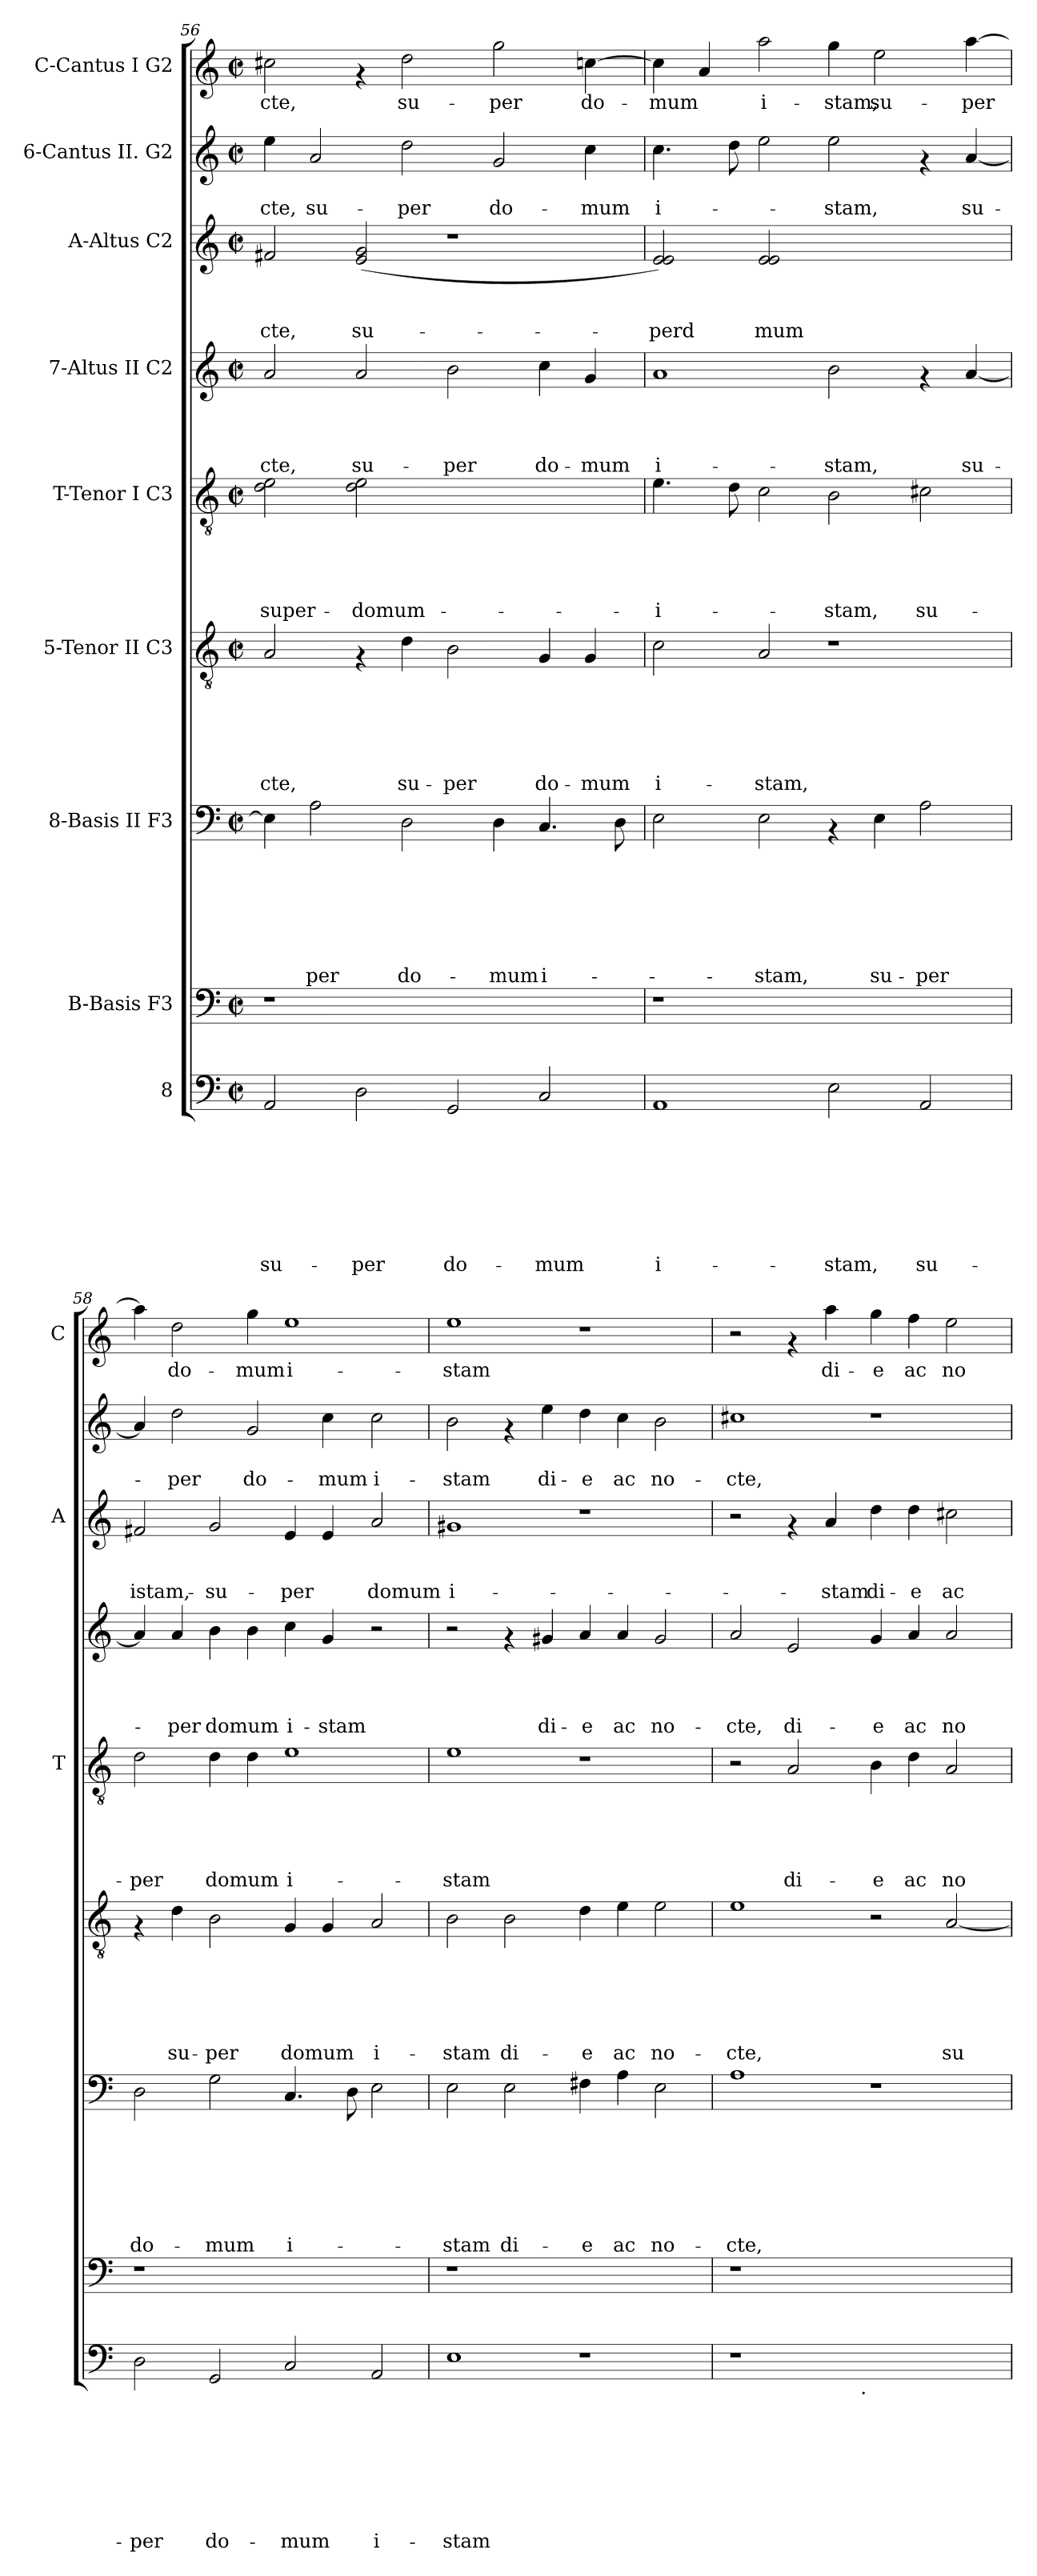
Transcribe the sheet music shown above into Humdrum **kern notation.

**kern	**text	**text	**text	**text	**text	**text	**text	**text	**kern	**kern	**text	**text	**text	**text	**text	**text	**text	**kern	**text	**text	**text	**text	**text	**text	**kern	**text	**text	**text	**text	**text	**kern	**text	**text	**text	**text	**kern	**text	**text	**text	**kern	**text	**text	**kern	**text
*part9	*part9	*part9	*part9	*part9	*part9	*part9	*part9	*part9	*part8	*part7	*part7	*part7	*part7	*part7	*part7	*part7	*part7	*part6	*part6	*part6	*part6	*part6	*part6	*part6	*part5	*part5	*part5	*part5	*part5	*part5	*part4	*part4	*part4	*part4	*part4	*part3	*part3	*part3	*part3	*part2	*part2	*part2	*part1	*part1
*staff9	*staff9	*staff9	*staff9	*staff9	*staff9	*staff9	*staff9	*staff9	*staff8	*staff7	*staff7	*staff7	*staff7	*staff7	*staff7	*staff7	*staff7	*staff6	*staff6	*staff6	*staff6	*staff6	*staff6	*staff6	*staff5	*staff5	*staff5	*staff5	*staff5	*staff5	*staff4	*staff4	*staff4	*staff4	*staff4	*staff3	*staff3	*staff3	*staff3	*staff2	*staff2	*staff2	*staff1	*staff1
*I"8	*	*	*	*	*	*	*	*	*I"B-Basis F3	*I"8-Basis II F3	*	*	*	*	*	*	*	*I"5-Tenor II C3	*	*	*	*	*	*	*I"T-Tenor I C3	*	*	*	*	*	*I"7-Altus II C2	*	*	*	*	*I"A-Altus C2	*	*	*	*I"6-Cantus II. G2	*	*	*I"C-Cantus I G2	*
*	*	*	*	*	*	*	*	*	*	*	*	*	*	*	*	*	*	*	*	*	*	*	*	*	*I'T	*	*	*	*	*	*	*	*	*	*	*I'A	*	*	*	*	*	*	*I'C	*
!!LO:PB:g=z
*clefF4	*	*	*	*	*	*	*	*	*clefF4	*clefF4	*	*	*	*	*	*	*	*clefGv2	*	*	*	*	*	*	*clefGv2	*	*	*	*	*	*clefG2	*	*	*	*	*clefG2	*	*	*	*clefG2	*	*	*clefG2	*
*k[]	*	*	*	*	*	*	*	*	*k[]	*k[]	*	*	*	*	*	*	*	*k[]	*	*	*	*	*	*	*k[]	*	*	*	*	*	*k[]	*	*	*	*	*k[]	*	*	*	*k[]	*	*	*k[]	*
*C:	*	*	*	*	*	*	*	*	*C:	*C:	*	*	*	*	*	*	*	*C:	*	*	*	*	*	*	*C:	*	*	*	*	*	*C:	*	*	*	*	*C:	*	*	*	*C:	*	*	*C:	*
*M2/2	*	*	*	*	*	*	*	*	*M2/2	*M2/2	*	*	*	*	*	*	*	*M2/2	*	*	*	*	*	*	*M2/2	*	*	*	*	*	*M2/2	*	*	*	*	*M2/2	*	*	*	*M2/2	*	*	*M2/2	*
*met(c|)	*	*	*	*	*	*	*	*	*met(c|)	*met(c|)	*	*	*	*	*	*	*	*met(c|)	*	*	*	*	*	*	*met(c|)	*	*	*	*	*	*met(c|)	*	*	*	*	*met(c|)	*	*	*	*met(c|)	*	*	*met(c|)	*
=56	=56	=56	=56	=56	=56	=56	=56	=56	=56	=56	=56	=56	=56	=56	=56	=56	=56	=56	=56	=56	=56	=56	=56	=56	=56	=56	=56	=56	=56	=56	=56	=56	=56	=56	=56	=56	=56	=56	=56	=56	=56	=56	=56	=56
!	!	!	!	!	!	!	!	!LO:LY:b	!	!	!	!	!	!	!	!	!	!	!	!	!	!	!	!LO:LY:b	!	!	!	!	!	!LO:LY:b	!	!	!	!	!LO:LY:b	!	!	!	!LO:LY:b	!	!	!LO:LY:b	!	!LO:LY:b
2AA/	.	.	.	.	.	.	.	su-	1r	4E\]	.	.	.	.	.	.	.	2A/	.	.	.	.	.	-cte,	2d\ 2e\	.	.	.	.	super-	2a/	.	.	.	-cte,	2f#X/	.	.	-cte,	4ee\	.	-cte,	2cc#X\	-cte,
!	!	!	!	!	!	!	!	!	!	!	!	!	!	!	!	!	!LO:LY:b	!	!	!	!	!	!	!	!	!	!	!	!	!	!	!	!	!	!	!	!	!	!	!	!	!LO:LY:b	!	!
.	.	.	.	.	.	.	.	.	.	2A\	.	.	.	.	.	.	-per	.	.	.	.	.	.	.	.	.	.	.	.	.	.	.	.	.	.	.	.	.	.	2a/	.	su-	.	.
!	!	!	!	!	!	!	!	!LO:LY:b	!	!	!	!	!	!	!	!	!	!	!	!	!	!	!	!	!	!	!	!	!	!LO:LY:b	!	!	!	!	!LO:LY:b	!	!	!	!LO:LY:b	!	!	!	!	!
2D\	.	.	.	.	.	.	.	-per	.	.	.	.	.	.	.	.	.	4rF	.	.	.	.	.	.	2d\ 2e\	.	.	.	.	-domum-	2a/	.	.	.	su-	(<2e/ 2g/	.	.	su-	.	.	.	4rf	.
!	!	!	!	!	!	!	!	!	!	!	!	!	!	!	!	!	!LO:LY:b	!	!	!	!	!	!	!LO:LY:b	!	!	!	!	!	!	!	!	!	!	!	!	!	!	!	!	!	!LO:LY:b	!	!LO:LY:b
.	.	.	.	.	.	.	.	.	.	2D\	.	.	.	.	.	.	do-	4d\	.	.	.	.	.	su-	.	.	.	.	.	.	.	.	.	.	.	.	.	.	.	2dd\	.	-per	2dd\	su-
!	!	!	!	!	!	!	!	!LO:LY:b	!	!	!	!	!	!	!	!	!	!	!	!	!	!	!	!LO:LY:b	!	!	!	!	!	!	!	!	!	!	!LO:LY:b	!	!	!	!	!	!	!	!	!
2GG/	.	.	.	.	.	.	.	do-	1ryy	.	.	.	.	.	.	.	.	2B\	.	.	.	.	.	-per	1ryy	.	.	.	.	.	2b\	.	.	.	-per	1r	.	.	.	.	.	.	.	.
!	!	!	!	!	!	!	!	!	!	!	!	!	!	!	!	!	!LO:LY:b	!	!	!	!	!	!	!	!	!	!	!	!	!	!	!	!	!	!	!	!	!	!	!	!	!LO:LY:b	!	!LO:LY:b
.	.	.	.	.	.	.	.	.	.	4D\	.	.	.	.	.	.	-mum	.	.	.	.	.	.	.	.	.	.	.	.	.	.	.	.	.	.	.	.	.	.	2g/	.	do-	2gg\	-per
!	!	!	!	!	!	!	!	!LO:LY:b	!	!	!	!	!	!	!	!	!LO:LY:b	!	!	!	!	!	!	!LO:LY:b	!	!	!	!	!	!	!	!	!	!	!LO:LY:b	!	!	!	!	!	!	!	!	!
2C/	.	.	.	.	.	.	.	-mum	.	4.C/	.	.	.	.	.	.	i-	4G/	.	.	.	.	.	do-	.	.	.	.	.	.	4cc\	.	.	.	do-	.	.	.	.	.	.	.	.	.
!	!	!	!	!	!	!	!	!	!	!	!	!	!	!	!	!	!	!	!	!	!	!	!	!LO:LY:b	!	!	!	!	!	!	!	!	!	!	!LO:LY:b	!	!	!	!	!	!	!LO:LY:b	!	!LO:LY:b
.	.	.	.	.	.	.	.	.	.	.	.	.	.	.	.	.	.	4G/	.	.	.	.	.	-mum	.	.	.	.	.	.	4g/	.	.	.	-mum	.	.	.	.	4cc\	.	-mum	[>4ccn\	do-
.	.	.	.	.	.	.	.	.	.	8D\	.	.	.	.	.	.	.	.	.	.	.	.	.	.	.	.	.	.	.	.	.	.	.	.	.	.	.	.	.	.	.	.	.	.
=57	=57	=57	=57	=57	=57	=57	=57	=57	=57	=57	=57	=57	=57	=57	=57	=57	=57	=57	=57	=57	=57	=57	=57	=57	=57	=57	=57	=57	=57	=57	=57	=57	=57	=57	=57	=57	=57	=57	=57	=57	=57	=57	=57	=57
!	!	!	!	!	!	!	!	!LO:LY:b	!	!	!	!	!	!	!	!	!	!	!	!	!	!	!	!LO:LY:b	!	!	!	!	!	!LO:LY:b	!	!	!	!	!LO:LY:b	!	!	!	!LO:LY:b	!	!	!LO:LY:b	!	!LO:LY:b
1AA	.	.	.	.	.	.	.	i-	1r	2E\	.	.	.	.	.	.	.	2c\	.	.	.	.	.	i-	4.e\	.	.	.	.	-i-	1a	.	.	.	i-	2e/ 2e/)	.	.	-perd	4.cc\	.	i-	4cc\]	-mum
.	.	.	.	.	.	.	.	.	.	.	.	.	.	.	.	.	.	.	.	.	.	.	.	.	.	.	.	.	.	.	.	.	.	.	.	.	.	.	.	.	.	.	4a/	.
.	.	.	.	.	.	.	.	.	.	.	.	.	.	.	.	.	.	.	.	.	.	.	.	.	8d\	.	.	.	.	.	.	.	.	.	.	.	.	.	.	8dd\	.	.	.	.
!	!	!	!	!	!	!	!	!	!	!	!	!	!	!	!	!	!LO:LY:b	!	!	!	!	!	!	!LO:LY:b	!	!	!	!	!	!	!	!	!	!	!	!	!	!	!LO:LY:b	!	!	!	!	!LO:LY:b
.	.	.	.	.	.	.	.	.	.	2E\	.	.	.	.	.	.	-stam,	2A/	.	.	.	.	.	-stam,	2c\	.	.	.	.	.	.	.	.	.	.	2e/ 2e/	.	.	mum	2ee\	.	.	2aa\	i-
!	!	!	!	!	!	!	!	!LO:LY:b	!	!	!	!	!	!	!	!	!	!	!	!	!	!	!	!	!	!	!	!	!	!LO:LY:b	!	!	!	!	!LO:LY:b	!	!	!	!	!	!	!LO:LY:b	!	!LO:LY:b
2E\	.	.	.	.	.	.	.	-stam,	1ryy	4rAA	.	.	.	.	.	.	.	1r	.	.	.	.	.	.	2B\	.	.	.	.	-stam,	2b\	.	.	.	-stam,	1ryy	.	.	.	2ee\	.	-stam,	4gg\	-stam,
!	!	!	!	!	!	!	!	!	!	!	!	!	!	!	!	!	!LO:LY:b	!	!	!	!	!	!	!	!	!	!	!	!	!	!	!	!	!	!	!	!	!	!	!	!	!	!	!LO:LY:b
.	.	.	.	.	.	.	.	.	.	4E\	.	.	.	.	.	.	su-	.	.	.	.	.	.	.	.	.	.	.	.	.	.	.	.	.	.	.	.	.	.	.	.	.	2ee\	su-
!	!	!	!	!	!	!	!	!LO:LY:b	!	!	!	!	!	!	!	!	!LO:LY:b	!	!	!	!	!	!	!	!	!	!	!	!	!LO:LY:b	!	!	!	!	!	!	!	!	!	!	!	!	!	!
2AA/	.	.	.	.	.	.	.	su-	.	2A\	.	.	.	.	.	.	-per	.	.	.	.	.	.	.	2c#X\	.	.	.	.	su-	4rf	.	.	.	.	.	.	.	.	4rf	.	.	.	.
!	!	!	!	!	!	!	!	!	!	!	!	!	!	!	!	!	!	!	!	!	!	!	!	!	!	!	!	!	!	!	!	!	!	!	!LO:LY:b	!	!	!	!	!	!	!LO:LY:b	!	!LO:LY:b
.	.	.	.	.	.	.	.	.	.	.	.	.	.	.	.	.	.	.	.	.	.	.	.	.	.	.	.	.	.	.	[<4a/	.	.	.	su-	.	.	.	.	[<4a/	.	su-	[>4aa\	-per
=58	=58	=58	=58	=58	=58	=58	=58	=58	=58	=58	=58	=58	=58	=58	=58	=58	=58	=58	=58	=58	=58	=58	=58	=58	=58	=58	=58	=58	=58	=58	=58	=58	=58	=58	=58	=58	=58	=58	=58	=58	=58	=58	=58	=58
!	!	!	!	!	!	!	!	!LO:LY:b	!	!	!	!	!	!	!	!	!LO:LY:b	!	!	!	!	!	!	!	!	!	!	!	!	!LO:LY:b	!	!	!	!	!	!	!	!	!LO:LY:b	!	!	!	!	!
2D\	.	.	.	.	.	.	.	-per	1r	2D\	.	.	.	.	.	.	do-	4rF	.	.	.	.	.	.	2d\	.	.	.	.	-per	4a/]	.	.	.	.	2f#X/	.	.	istam,-	4a/]	.	.	4aa\]	.
!	!	!	!	!	!	!	!	!	!	!	!	!	!	!	!	!	!	!	!	!	!	!	!	!LO:LY:b	!	!	!	!	!	!	!	!	!	!	!LO:LY:b	!	!	!	!	!	!	!LO:LY:b	!	!LO:LY:b
.	.	.	.	.	.	.	.	.	.	.	.	.	.	.	.	.	.	4d\	.	.	.	.	.	su-	.	.	.	.	.	.	4a/	.	.	.	-per	.	.	.	.	2dd\	.	-per	2dd\	do-
!	!	!	!	!	!	!	!	!LO:LY:b	!	!	!	!	!	!	!	!	!LO:LY:b	!	!	!	!	!	!	!LO:LY:b	!	!	!	!	!	!LO:LY:b	!	!	!	!	!LO:LY:b	!	!	!	!LO:LY:b	!	!	!	!	!
2GG/	.	.	.	.	.	.	.	do-	.	2G\	.	.	.	.	.	.	-mum	2B\	.	.	.	.	.	-per	4d\	.	.	.	.	domum	4b\	.	.	.	domum	2g/	.	.	-su-	.	.	.	.	.
!	!	!	!	!	!	!	!	!	!	!	!	!	!	!	!	!	!	!	!	!	!	!	!	!	!	!	!	!	!	!	!	!	!	!	!	!	!	!	!	!	!	!LO:LY:b	!	!LO:LY:b
.	.	.	.	.	.	.	.	.	.	.	.	.	.	.	.	.	.	.	.	.	.	.	.	.	4d\	.	.	.	.	.	4b\	.	.	.	.	.	.	.	.	2g/	.	do-	4gg\	-mum
!	!	!	!	!	!	!	!	!LO:LY:b	!	!	!	!	!	!	!	!	!LO:LY:b	!	!	!	!	!	!	!LO:LY:b	!	!	!	!	!	!LO:LY:b	!	!	!	!	!LO:LY:b	!	!	!	!LO:LY:b	!	!	!	!	!LO:LY:b
2C/	.	.	.	.	.	.	.	-mum	1ryy	4.C/	.	.	.	.	.	.	i-	4G/	.	.	.	.	.	domum	1e	.	.	.	.	i-	4cc\	.	.	.	i-	4e/	.	.	-per	.	.	.	1ee	i-
!	!	!	!	!	!	!	!	!	!	!	!	!	!	!	!	!	!	!	!	!	!	!	!	!	!	!	!	!	!	!	!	!	!	!	!LO:LY:b	!	!	!	!	!	!	!LO:LY:b	!	!
.	.	.	.	.	.	.	.	.	.	.	.	.	.	.	.	.	.	4G/	.	.	.	.	.	.	.	.	.	.	.	.	4g/	.	.	.	-stam	4e/	.	.	.	4cc\	.	-mum	.	.
.	.	.	.	.	.	.	.	.	.	8D\	.	.	.	.	.	.	.	.	.	.	.	.	.	.	.	.	.	.	.	.	.	.	.	.	.	.	.	.	.	.	.	.	.	.
!	!	!	!	!	!	!	!	!LO:LY:b	!	!	!	!	!	!	!	!	!	!	!	!	!	!	!	!LO:LY:b	!	!	!	!	!	!	!	!	!	!	!	!	!	!	!LO:LY:b	!	!	!LO:LY:b	!	!
2AA/	.	.	.	.	.	.	.	i-	.	2E\	.	.	.	.	.	.	.	2A/	.	.	.	.	.	i-	.	.	.	.	.	.	2r	.	.	.	.	2a/	.	.	domum	2cc\	.	i-	.	.
=59	=59	=59	=59	=59	=59	=59	=59	=59	=59	=59	=59	=59	=59	=59	=59	=59	=59	=59	=59	=59	=59	=59	=59	=59	=59	=59	=59	=59	=59	=59	=59	=59	=59	=59	=59	=59	=59	=59	=59	=59	=59	=59	=59	=59
!	!	!	!	!	!	!	!	!LO:LY:b	!	!	!	!	!	!	!	!	!LO:LY:b	!	!	!	!	!	!	!LO:LY:b	!	!	!	!	!	!LO:LY:b	!	!	!	!	!	!	!	!	!LO:LY:b	!	!	!LO:LY:b	!	!LO:LY:b
1E	.	.	.	.	.	.	.	-stam	1r	2E\	.	.	.	.	.	.	-stam	2B\	.	.	.	.	.	-stam	1e	.	.	.	.	-stam	2r	.	.	.	.	1g#X	.	.	i-	2b\	.	-stam	1ee	-stam
!	!	!	!	!	!	!	!	!	!	!	!	!	!	!	!	!	!LO:LY:b	!	!	!	!	!	!	!LO:LY:b	!	!	!	!	!	!	!	!	!	!	!	!	!	!	!	!	!	!	!	!
.	.	.	.	.	.	.	.	.	.	2E\	.	.	.	.	.	.	di-	2B\	.	.	.	.	.	di-	.	.	.	.	.	.	4rf	.	.	.	.	.	.	.	.	4rf	.	.	.	.
!	!	!	!	!	!	!	!	!	!	!	!	!	!	!	!	!	!	!	!	!	!	!	!	!	!	!	!	!	!	!	!	!	!	!	!LO:LY:b	!	!	!	!	!	!	!LO:LY:b	!	!
.	.	.	.	.	.	.	.	.	.	.	.	.	.	.	.	.	.	.	.	.	.	.	.	.	.	.	.	.	.	.	4g#X/	.	.	.	di-	.	.	.	.	4ee\	.	di-	.	.
!	!	!	!	!	!	!	!	!	!	!	!	!	!	!	!	!	!LO:LY:b	!	!	!	!	!	!	!LO:LY:b	!	!	!	!	!	!	!	!	!	!	!LO:LY:b	!	!	!	!	!	!	!LO:LY:b	!	!
1r	.	.	.	.	.	.	.	.	1ryy	4F#X\	.	.	.	.	.	.	-e	4d\	.	.	.	.	.	-e	1r	.	.	.	.	.	4a/	.	.	.	-e	1r	.	.	.	4dd\	.	-e	1r	.
!	!	!	!	!	!	!	!	!	!	!	!	!	!	!	!	!	!LO:LY:b	!	!	!	!	!	!	!LO:LY:b	!	!	!	!	!	!	!	!	!	!	!LO:LY:b	!	!	!	!	!	!	!LO:LY:b	!	!
.	.	.	.	.	.	.	.	.	.	4A\	.	.	.	.	.	.	ac	4e\	.	.	.	.	.	ac	.	.	.	.	.	.	4a/	.	.	.	ac	.	.	.	.	4cc\	.	ac	.	.
!	!	!	!	!	!	!	!	!	!	!	!	!	!	!	!	!	!LO:LY:b	!	!	!	!	!	!	!LO:LY:b	!	!	!	!	!	!	!	!	!	!	!LO:LY:b	!	!	!	!	!	!	!LO:LY:b	!	!
.	.	.	.	.	.	.	.	.	.	2E\	.	.	.	.	.	.	no-	2e\	.	.	.	.	.	no-	.	.	.	.	.	.	2g#/	.	.	.	no-	.	.	.	.	2b\	.	no-	.	.
=60	=60	=60	=60	=60	=60	=60	=60	=60	=60	=60	=60	=60	=60	=60	=60	=60	=60	=60	=60	=60	=60	=60	=60	=60	=60	=60	=60	=60	=60	=60	=60	=60	=60	=60	=60	=60	=60	=60	=60	=60	=60	=60	=60	=60
!	!	!	!	!	!	!	!	!	!	!	!	!	!	!	!	!	!LO:LY:b	!	!	!	!	!	!	!LO:LY:b	!	!	!	!	!	!	!	!	!	!	!LO:LY:b	!	!	!	!	!	!	!LO:LY:b	!	!
*^	*	*	*	*	*	*	*	*	*	*	*	*	*	*	*	*	*	*	*	*	*	*	*	*	*	*	*	*	*	*	*	*	*	*	*	*	*	*	*	*	*	*	*	*
1r	2ryy	.	.	.	.	.	.	.	.	1r	1A	.	.	.	.	.	.	-cte,	1e	.	.	.	.	.	-cte,	2r	.	.	.	.	.	2a/	.	.	.	-cte,	2r	.	.	.	1cc#X	.	-cte,	2r	.
!	!	!	!	!	!	!	!	!	!	!	!	!	!	!	!	!	!	!	!	!	!	!	!	!	!	!	!	!	!	!	!LO:LY:b	!	!	!	!	!LO:LY:b	!	!	!	!	!	!	!	!	!
.	4...ryy	.	.	.	.	.	.	.	.	.	.	.	.	.	.	.	.	.	.	.	.	.	.	.	.	2A/	.	.	.	.	di-	2e/	.	.	.	di-	4rf	.	.	.	.	.	.	4rf	.
!	!	!	!	!	!	!	!	!	!	!	!	!	!	!	!	!	!	!	!	!	!	!	!	!	!	!	!	!	!	!	!	!	!	!	!	!	!	!	!	!LO:LY:b	!	!	!	!	!LO:LY:b
.	.	.	.	.	.	.	.	.	.	.	.	.	.	.	.	.	.	.	.	.	.	.	.	.	.	.	.	.	.	.	.	.	.	.	.	.	4a/	.	.	-stam	.	.	.	4aa\	di-
!	!LO:TX:b:t=.	!	!	!	!	!	!	!	!	!	!	!	!	!	!	!	!	!	!	!	!	!	!	!	!	!	!	!	!	!	!	!	!	!	!	!	!	!	!	!	!	!	!	!	!
.	1ryy	.	.	.	.	.	.	.	.	.	.	.	.	.	.	.	.	.	.	.	.	.	.	.	.	.	.	.	.	.	.	.	.	.	.	.	.	.	.	.	.	.	.	.	.
!	!	!	!	!	!	!	!	!	!	!	!	!	!	!	!	!	!	!	!	!	!	!	!	!	!	!	!	!	!	!	!LO:LY:b	!	!	!	!	!LO:LY:b	!	!	!	!LO:LY:b	!	!	!	!	!LO:LY:b
1ryy	.	.	.	.	.	.	.	.	.	1ryy	1r	.	.	.	.	.	.	.	2r	.	.	.	.	.	.	4B\	.	.	.	.	-e	4g/	.	.	.	-e	4dd\	.	.	di-	1r	.	.	4gg\	-e
!	!	!	!	!	!	!	!	!	!	!	!	!	!	!	!	!	!	!	!	!	!	!	!	!	!	!	!	!	!	!	!LO:LY:b	!	!	!	!	!LO:LY:b	!	!	!	!LO:LY:b	!	!	!	!	!LO:LY:b
.	.	.	.	.	.	.	.	.	.	.	.	.	.	.	.	.	.	.	.	.	.	.	.	.	.	4d\	.	.	.	.	ac	4a/	.	.	.	ac	4dd\	.	.	-e	.	.	.	4ff\	ac
!	!	!	!	!	!	!	!	!	!	!	!	!	!	!	!	!	!	!	!	!	!	!	!	!	!LO:LY:b	!	!	!	!	!	!LO:LY:b	!	!	!	!	!LO:LY:b	!	!	!	!LO:LY:b	!	!	!	!	!LO:LY:b
.	.	.	.	.	.	.	.	.	.	.	.	.	.	.	.	.	.	.	[>2A/	.	.	.	.	.	su-	2A/	.	.	.	.	no-	2a/	.	.	.	no-	2cc#X\	.	.	ac	.	.	.	2ee\	no-
.	32ryy	.	.	.	.	.	.	.	.	.	.	.	.	.	.	.	.	.	.	.	.	.	.	.	.	.	.	.	.	.	.	.	.	.	.	.	.	.	.	.	.	.	.	.	.
*v	*v	*	*	*	*	*	*	*	*	*	*	*	*	*	*	*	*	*	*	*	*	*	*	*	*	*	*	*	*	*	*	*	*	*	*	*	*	*	*	*	*	*	*	*	*
=	=	=	=	=	=	=	=	=	=	=	=	=	=	=	=	=	=	=	=	=	=	=	=	=	=	=	=	=	=	=	=	=	=	=	=	=	=	=	=	=	=	=	=	=
*-	*-	*-	*-	*-	*-	*-	*-	*-	*-	*-	*-	*-	*-	*-	*-	*-	*-	*-	*-	*-	*-	*-	*-	*-	*-	*-	*-	*-	*-	*-	*-	*-	*-	*-	*-	*-	*-	*-	*-	*-	*-	*-	*-	*-
